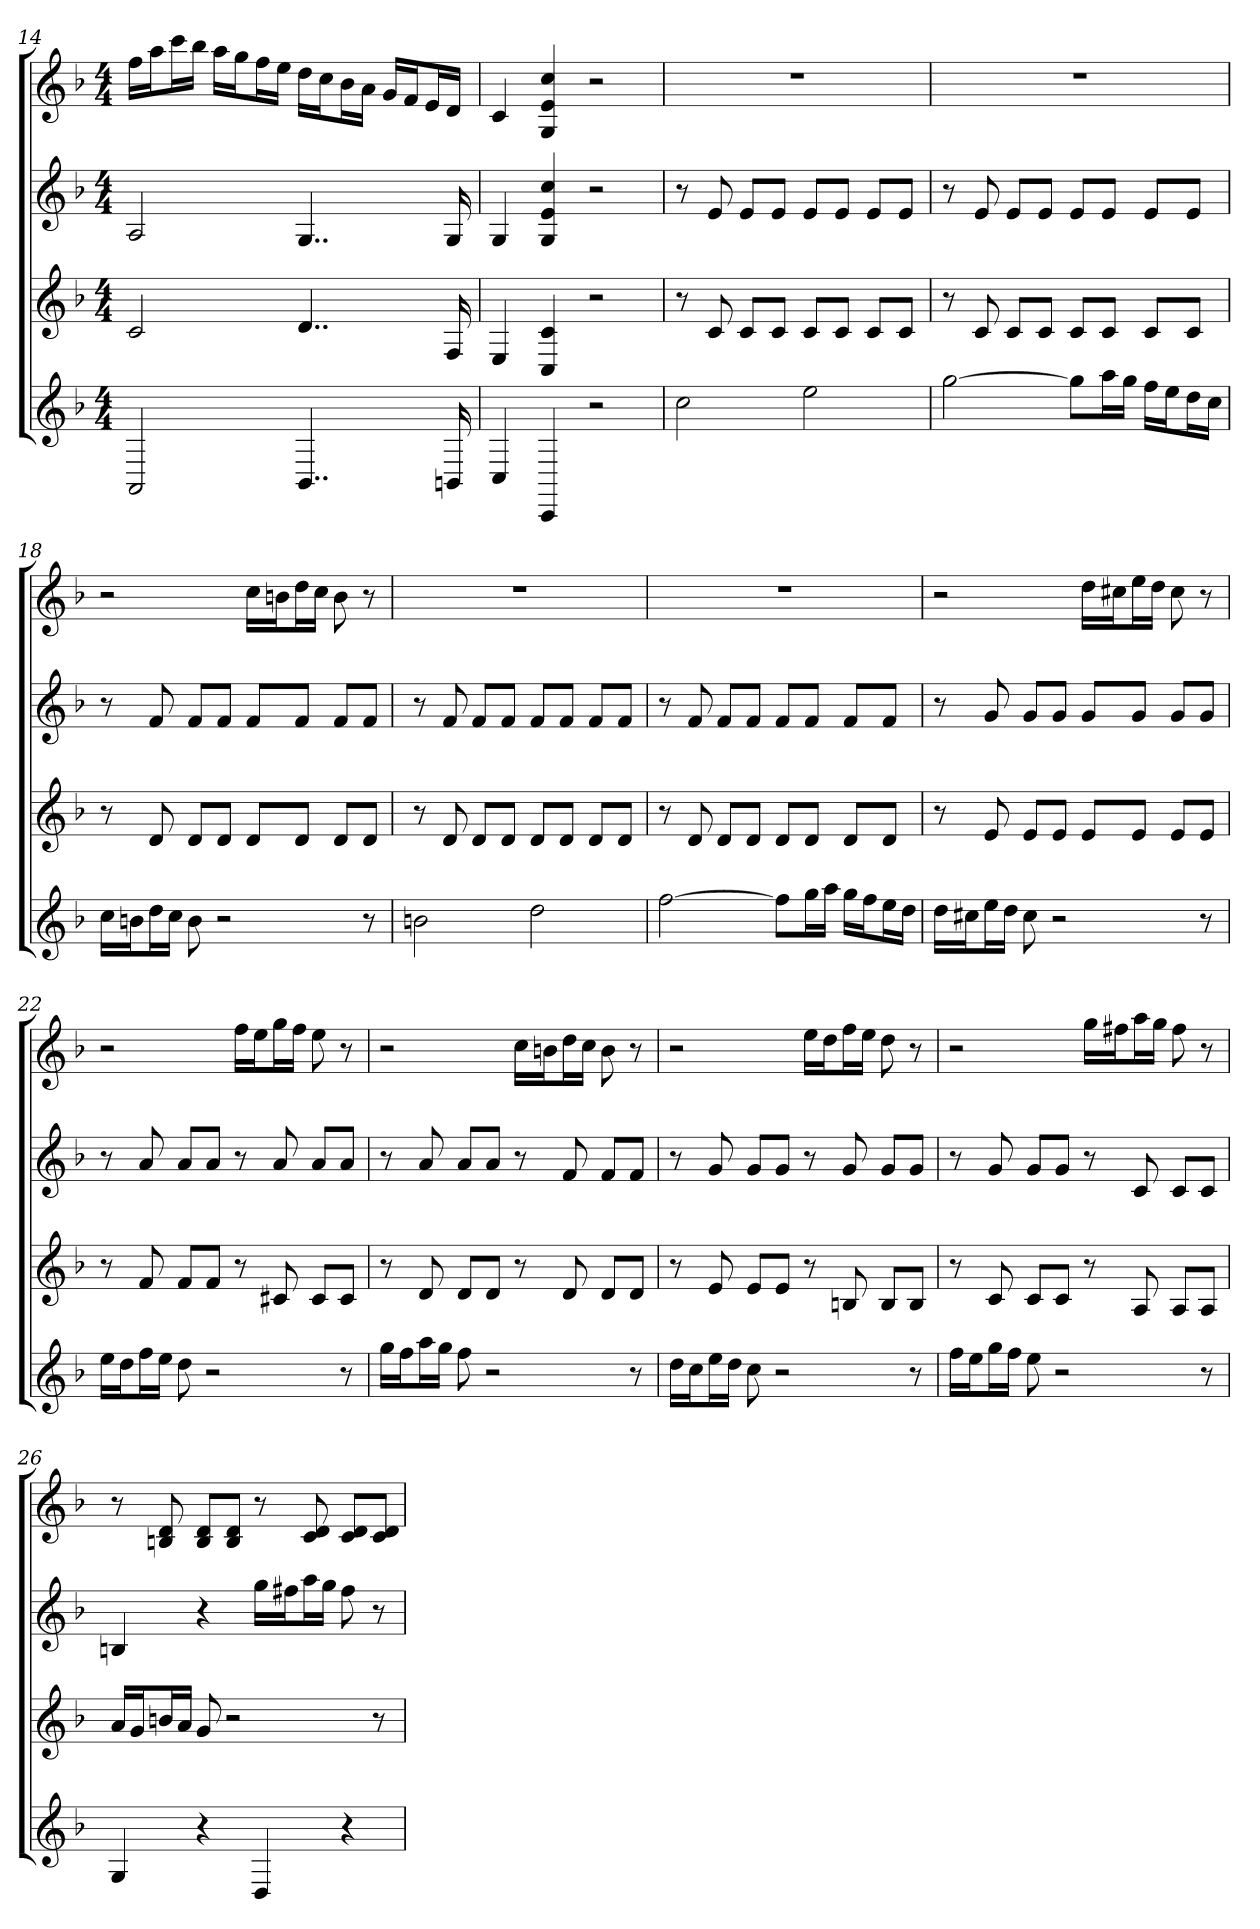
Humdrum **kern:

**kern	**kern	**kern	**kern
*part4	*part3	*part2	*part1
*staff4	*staff3	*staff2	*staff1
*k[b-]	*k[b-]	*k[b-]	*k[b-]
*F:	*F:	*F:	*F:
*M4/4	*M4/4	*M4/4	*M4/4
=14	=14	=14	=14
2AA	2c	2A	16ffLL
.	.	.	16aaJ
.	.	.	16cccL
.	.	.	16bb-JJ
.	.	.	16aaLL
.	.	.	16ggJ
.	.	.	16ffL
.	.	.	16eeJJ
4..BB-	4..d	4..G	16ddLL
.	.	.	16ccJ
.	.	.	16b-L
.	.	.	16aJJ
.	.	.	16gLL
.	.	.	16fJ
.	.	.	16eL
16BBn	16F	16G	16dJJ
=15	=15	=15	=15
4C	4E	4G	4c
4CC	4C 4c	4G 4e 4cc	4G 4e 4cc
2r	2r	2r	2r
=16	=16	=16	=16
2cc	8r	8r	1r
.	8c	8e	.
.	8cL	8eL	.
.	8cJ	8eJ	.
2ee	8cL	8eL	.
.	8cJ	8eJ	.
.	8cL	8eL	.
.	8cJ	8eJ	.
=17	=17	=17	=17
[2gg	8r	8r	1r
.	8c	8e	.
.	8cL	8eL	.
.	8cJ	8eJ	.
8ggL]	8cL	8eL	.
16aaL	8cJ	8eJ	.
16ggJJ	.	.	.
16ffLL	8cL	8eL	.
16eeJ	.	.	.
16ddL	8cJ	8eJ	.
16ccJJ	.	.	.
=18	=18	=18	=18
16ccLL	8r	8r	2r
16bnJ	.	.	.
16ddL	8d	8f	.
16ccJJ	.	.	.
8b	8dL	8fL	.
2r	8dJ	8fJ	.
.	8dL	8fL	16ccLL
.	.	.	16bnJ
.	8dJ	8fJ	16ddL
.	.	.	16ccJJ
.	8dL	8fL	8b
8r	8dJ	8fJ	8r
=19	=19	=19	=19
2bn	8r	8r	1r
.	8d	8f	.
.	8dL	8fL	.
.	8dJ	8fJ	.
2dd	8dL	8fL	.
.	8dJ	8fJ	.
.	8dL	8fL	.
.	8dJ	8fJ	.
=20	=20	=20	=20
[2ff	8r	8r	1r
.	8d	8f	.
.	8dL	8fL	.
.	8dJ	8fJ	.
8ffL]	8dL	8fL	.
16ggL	8dJ	8fJ	.
16aaJJ	.	.	.
16ggLL	8dL	8fL	.
16ffJ	.	.	.
16eeL	8dJ	8fJ	.
16ddJJ	.	.	.
=21	=21	=21	=21
16ddLL	8r	8r	2r
16cc#XJ	.	.	.
16eeL	8e	8g	.
16ddJJ	.	.	.
8cc#	8eL	8gL	.
2r	8eJ	8gJ	.
.	8eL	8gL	16ddLL
.	.	.	16cc#XJ
.	8eJ	8gJ	16eeL
.	.	.	16ddJJ
.	8eL	8gL	8cc#
8r	8eJ	8gJ	8r
=22	=22	=22	=22
16eeLL	8r	8r	2r
16ddJ	.	.	.
16ffL	8f	8a	.
16eeJJ	.	.	.
8dd	8fL	8aL	.
2r	8fJ	8aJ	.
.	8r	8r	16ffLL
.	.	.	16eeJ
.	8c#X	8a	16ggL
.	.	.	16ffJJ
.	8c#L	8aL	8ee
8r	8c#J	8aJ	8r
=23	=23	=23	=23
16ggLL	8r	8r	2r
16ffJ	.	.	.
16aaL	8d	8a	.
16ggJJ	.	.	.
8ff	8dL	8aL	.
2r	8dJ	8aJ	.
.	8r	8r	16ccLL
.	.	.	16bnJ
.	8d	8f	16ddL
.	.	.	16ccJJ
.	8dL	8fL	8b
8r	8dJ	8fJ	8r
=24	=24	=24	=24
16ddLL	8r	8r	2r
16ccJ	.	.	.
16eeL	8e	8g	.
16ddJJ	.	.	.
8cc	8eL	8gL	.
2r	8eJ	8gJ	.
.	8r	8r	16eeLL
.	.	.	16ddJ
.	8Bn	8g	16ffL
.	.	.	16eeJJ
.	8BL	8gL	8dd
8r	8BJ	8gJ	8r
=25	=25	=25	=25
16ffLL	8r	8r	2r
16eeJ	.	.	.
16ggL	8c	8g	.
16ffJJ	.	.	.
8ee	8cL	8gL	.
2r	8cJ	8gJ	.
.	8r	8r	16ggLL
.	.	.	16ff#XJ
.	8A	8c	16aaL
.	.	.	16ggJJ
.	8AL	8cL	8ff#
8r	8AJ	8cJ	8r
=26	=26	=26	=26
4G	16aLL	4Bn	8r
.	16gJ	.	.
.	16bnL	.	8Bn 8d
.	16aJJ	.	.
4r	8g	4r	8B 8dL
.	2r	.	8B 8dJ
4D	.	16ggLL	8r
.	.	16ff#XJ	.
.	.	16aaL	8c 8d
.	.	16ggJJ	.
4r	.	8ff#	8c 8dL
.	8r	8r	8c 8dJ
=	=	=	=
*-	*-	*-	*-
